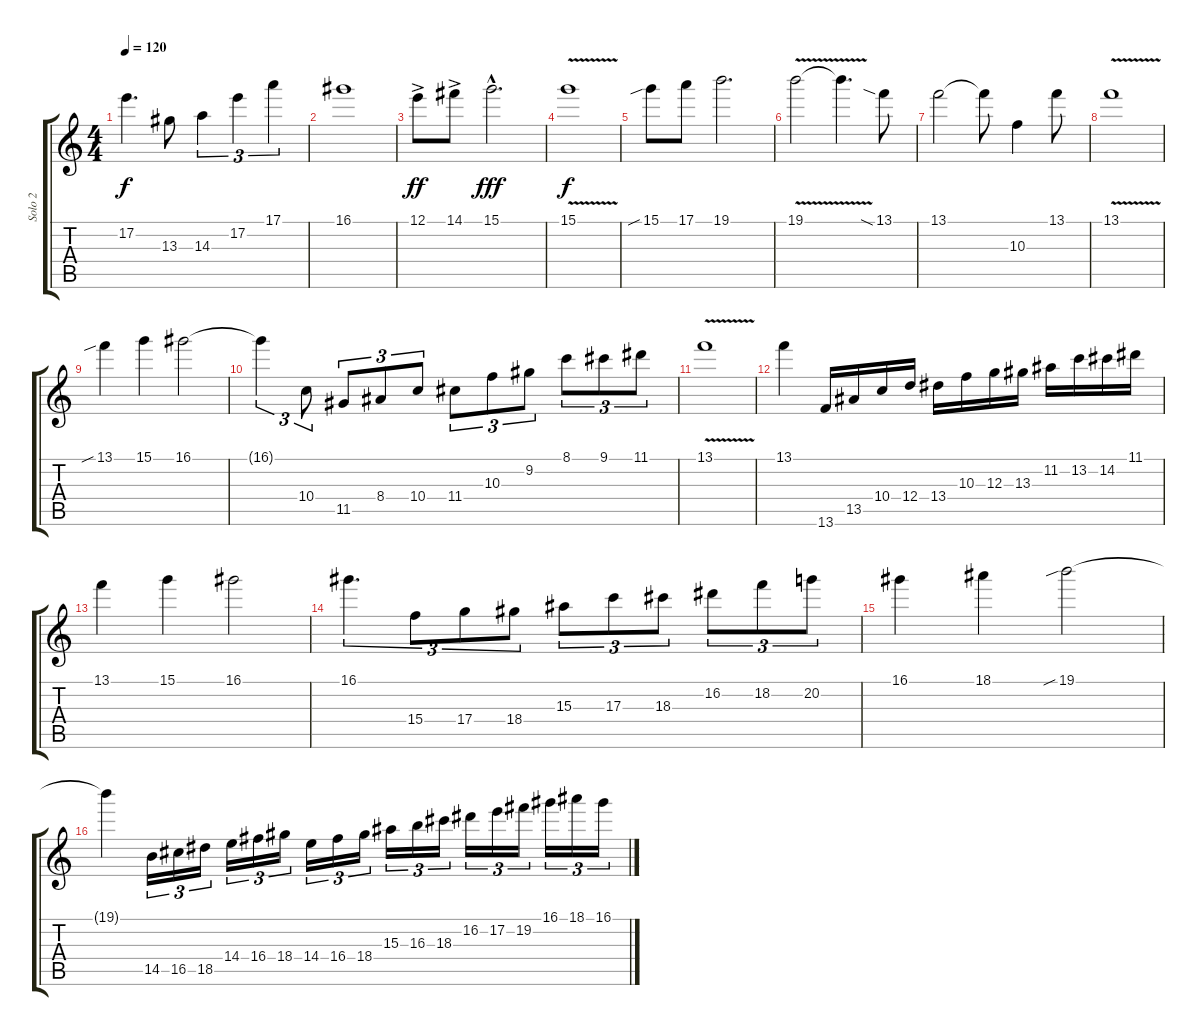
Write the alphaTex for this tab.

\track ("Solo 2" "Solo 2") {instrument distortionguitar}
\staff {score tabs}
\tuning (E4 B3 G3 D3 A2 E2) {hide}
\ts (4 4)
\tempo 120
\clef g2
\ks c
17.2.4{d dy f} 13.3.8 14.3.4{tu (3 2)} 17.2.4{tu (3 2)} 17.1.4{tu (3 2)} |
16.1.1 |
12.1{ac}.8{dy ff} 14.1{ac}.8 15.1{hac}.2{d dy fff} |
15.1{v}.1{dy f} |
15.1{sib}.8 17.1.8 19.1.2{d} |
19.1{v}.2 19.1{t}.4{d} 13.1{sia}.8 |
13.1.2 13.1{t}.8 10.3.4 13.1.8 |
13.1{v}.1 |
13.1{sib}.4 15.1.4 16.1.2 |
16.1{t}.4{tu (3 2)} 10.4.8{tu (3 2)} 11.5.8{tu (3 2)} 8.4.8{tu (3 2)} 10.4.8{tu (3 2)} 11.4.8{tu (3 2)} 10.3.8{tu (3 2)} 9.2.8{tu (3 2)} 8.1.8{tu (3 2)} 9.1.8{tu (3 2)} 11.1.8{tu (3 2)} |
13.1{v}.1 |
13.1.4 13.6.16 13.5.16 10.4.16 12.4.16 13.4.16 10.3.16 12.3.16 13.3.16 11.2.16 13.2.16 14.2.16 11.1.16 |
13.1.4 15.1.4 16.1.2 |
16.1.4{d tu (3 2)} 15.4.8{tu (3 2)} 17.4.8{tu (3 2)} 18.4.8{tu (3 2)} 15.3.8{tu (3 2)} 17.3.8{tu (3 2)} 18.3.8{tu (3 2)} 16.2.8{tu (3 2)} 18.2.8{tu (3 2)} 20.2.8{tu (3 2)} |
16.1.4 18.1.4 19.1{sib}.2 |
19.1{t}.4 14.5.16{tu (3 2)} 16.5.16{tu (3 2)} 18.5.16{tu (3 2) beam splitsecondary} 14.4.16{tu (3 2)} 16.4.16{tu (3 2)} 18.4.16{tu (3 2)} 14.4.16{tu (3 2)} 16.4.16{tu (3 2)} 18.4.16{tu (3 2) beam splitsecondary} 15.3.16{tu (3 2)} 16.3.16{tu (3 2)} 18.3.16{tu (3 2)} 16.2.16{tu (3 2)} 17.2.16{tu (3 2)} 19.2.16{tu (3 2) beam splitsecondary} 16.1.16{tu (3 2)} 18.1.16{tu (3 2)} 16.1.16{tu (3 2)}
